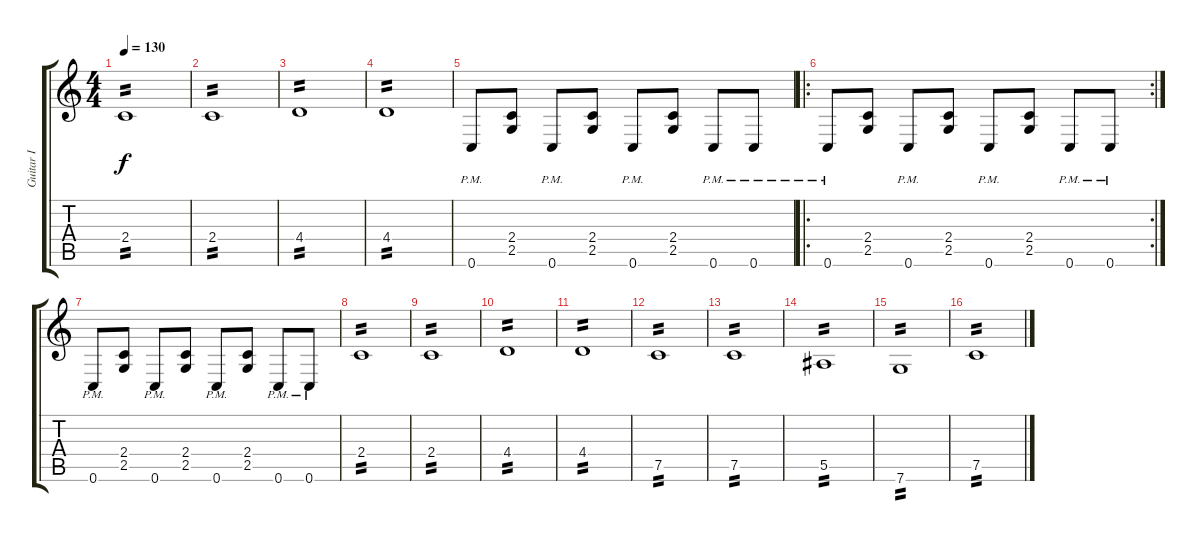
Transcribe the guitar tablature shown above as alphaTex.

\track ("Guitar I" "Guitar I") {instrument distortionguitar}
\staff {score tabs}
\tuning (C4 G3 Eb3 Bb2 F2 C2) {hide}
\ts (4 4)
\tempo 130
\clef g2
\ks c
2.4.1{tp 2 dy f instrument overdrivenguitar} |
2.4.1{tp 2} |
4.4.1{tp 2} |
4.4.1{tp 2} |
0.6{pm}.8{instrument distortionguitar} (2.4 2.5).8 0.6{pm}.8 (2.4 2.5).8 0.6{pm}.8 (2.4 2.5).8 0.6{pm}.8 0.6{pm}.8 |
\ro
\rc 2
0.6{pm}.8 (2.4 2.5).8 0.6{pm}.8 (2.4 2.5).8 0.6{pm}.8 (2.4 2.5).8 0.6{pm}.8 0.6{pm}.8 |
0.6{pm}.8 (2.4 2.5).8 0.6{pm}.8 (2.4 2.5).8 0.6{pm}.8 (2.4 2.5).8 0.6{pm}.8 0.6{pm}.8 |
2.4.1{tp 2 instrument overdrivenguitar} |
2.4.1{tp 2} |
4.4.1{tp 2} |
4.4.1{tp 2} |
7.5.1{tp 2 instrument overdrivenguitar} |
7.5.1{tp 2} |
5.5.1{tp 2} |
7.6.1{tp 2} |
7.5.1{tp 2}
